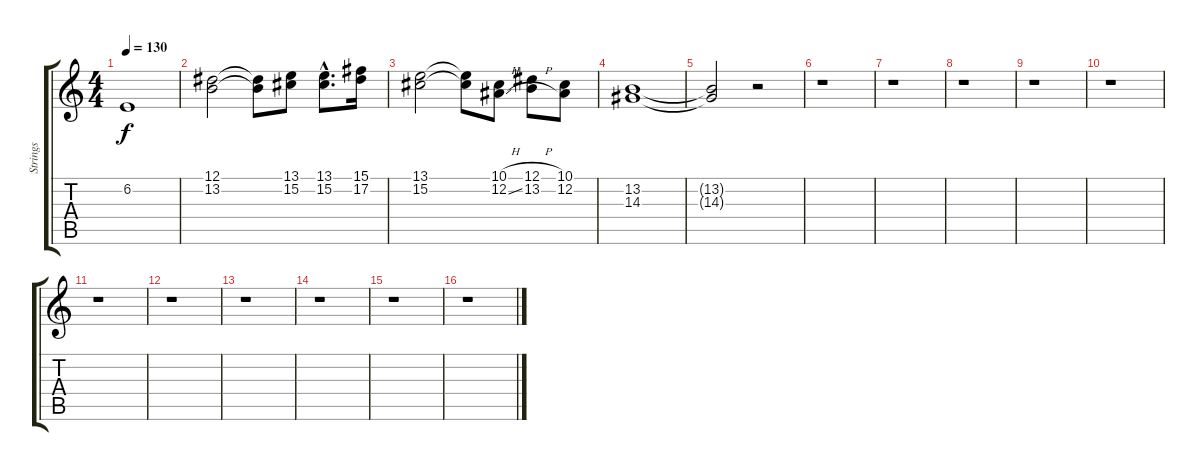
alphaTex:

\track ("Strings" "Strings") {instrument stringensemble1}
\staff {score tabs}
\tuning (Eb4 Bb3 Gb3 Db3 Ab2 Eb2) {hide}
\ts (4 4)
\tempo 130
\clef g2
\ks c
6.2{t}.1{dy f} |
(12.1 13.2).2 (12.1{t} 13.2{t}).8 (13.1 15.2).8 (13.1{hac} 15.2{hac}).8{d} (15.1 17.2).16 |
(13.1 15.2).2 (13.1{t} 15.2{t}).8 (10.1{h} 12.2{sl}).8 (12.1{h} 13.2{h}).8 (10.1 12.2).8 |
(13.2 14.3).1 |
(13.2{t} 14.3{t}).2 r.2 |
r.1 |
r.1 |
r.1 |
r.1 |
r.1 |
r.1 |
r.1 |
r.1 |
r.1 |
r.1 |
r.1
